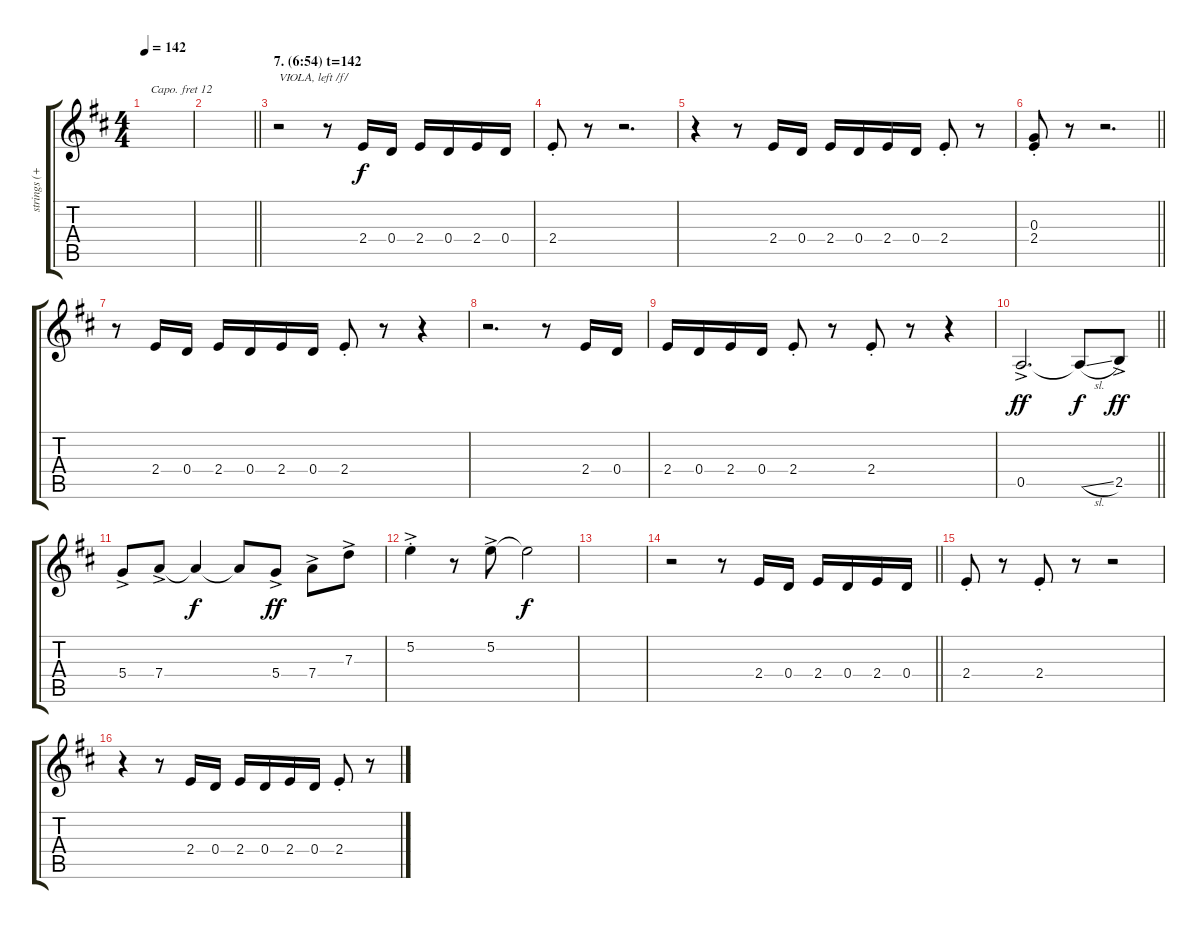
\track ("strings (+12)" "strings (+") {instrument stringensemble1}
\staff {score tabs}
\capo 12
\tuning (E4 B3 G3 D3 A2 E2) {hide}
\ts (4 4)
\tempo 142
\clef g2
\ks d
|
\barLineRight lightlight
|
\section ("" "7. (6:54) t=142")
r.2{txt "VIOLA, left /f/" balance 4 instrument viola} r.8 2.4.16{dy f} 0.4.16 2.4.16 0.4.16 2.4.16 0.4.16 |
2.4{st}.8 r.8 r.2{d} |
r.4 r.8 2.4.16 0.4.16 2.4.16 0.4.16 2.4.16 0.4.16 2.4{st}.8 r.8 |
\barLineRight lightlight
(0.3{st} 2.4{st}).8 r.8 r.2{d} |
r.8 2.4.16 0.4.16 2.4.16 0.4.16 2.4.16 0.4.16 2.4{st}.8 r.8 r.4 |
r.2{d} r.8 2.4.16 0.4.16 |
2.4.16 0.4.16 2.4.16 0.4.16 2.4{st}.8 r.8 2.4{st}.8 r.8 r.4 |
\barLineRight lightlight
0.5{ac}.2{d dy ff} 0.5{sl t}.8{dy f} 2.5{ac}.8{dy ff} |
5.4{ac}.8 7.4{ac}.8 7.4{t}.4{dy f} 7.4{t}.8 5.4{ac}.8{dy ff} 7.4{ac}.8 7.3{ac}.8 |
5.2{ac st}.4 r.8 5.2{ac}.8 5.2{t}.2{dy f} |
|
\barLineRight lightlight
r.2 r.8 2.4.16 0.4.16 2.4.16 0.4.16 2.4.16 0.4.16 |
2.4{st}.8 r.8 2.4{st}.8 r.8 r.2 |
r.4 r.8 2.4.16 0.4.16 2.4.16 0.4.16 2.4.16 0.4.16 2.4{st}.8 r.8
